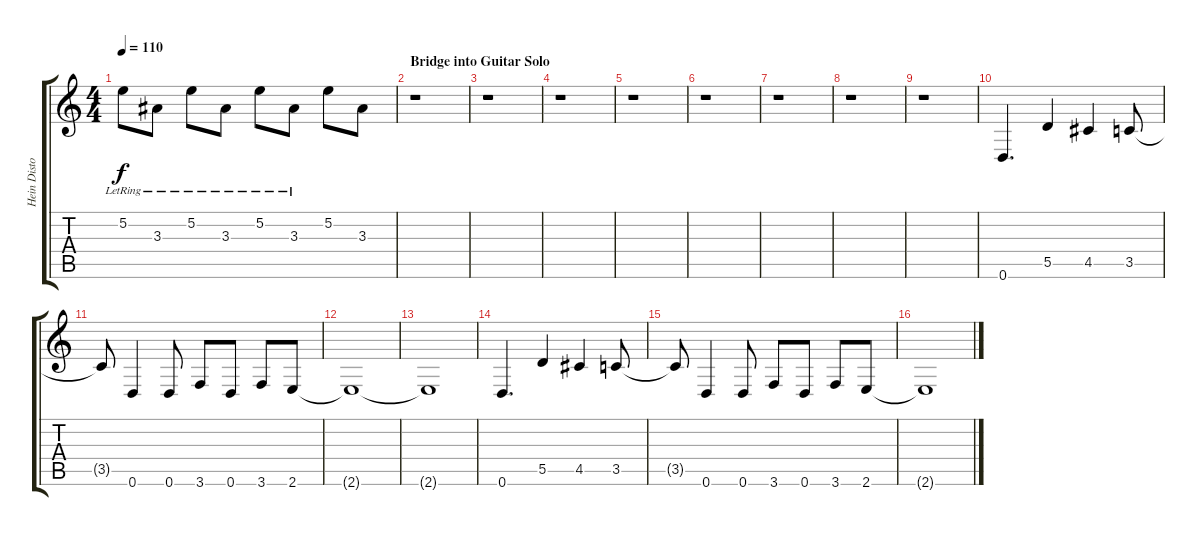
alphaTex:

\track ("Hein Distortion 1" "Hein Disto") {instrument distortionguitar}
\staff {score tabs}
\tuning (E4 B3 G3 D3 A2 D2) {hide}
\ts (4 4)
\tempo 110
\clef g2
\ks c
5.2{lr}.8{dy f} 3.3{lr}.8 5.2{lr}.8 3.3{lr}.8 5.2{lr}.8 3.3{lr}.8 5.2.8 3.3.8 |
\section ("" "Bridge into Guitar Solo")
r.1 |
r.1 |
r.1 |
r.1 |
r.1 |
r.1 |
r.1 |
r.1 |
0.6.4{d} 5.5.4 4.5.4 3.5.8 |
3.5{t}.8 0.6.4 0.6.8 3.6.8 0.6.8 3.6.8 2.6.8 |
2.6{t}.1 |
2.6{t}.1 |
0.6.4{d} 5.5.4 4.5.4 3.5.8 |
3.5{t}.8 0.6.4 0.6.8 3.6.8 0.6.8 3.6.8 2.6.8 |
2.6{t}.1
